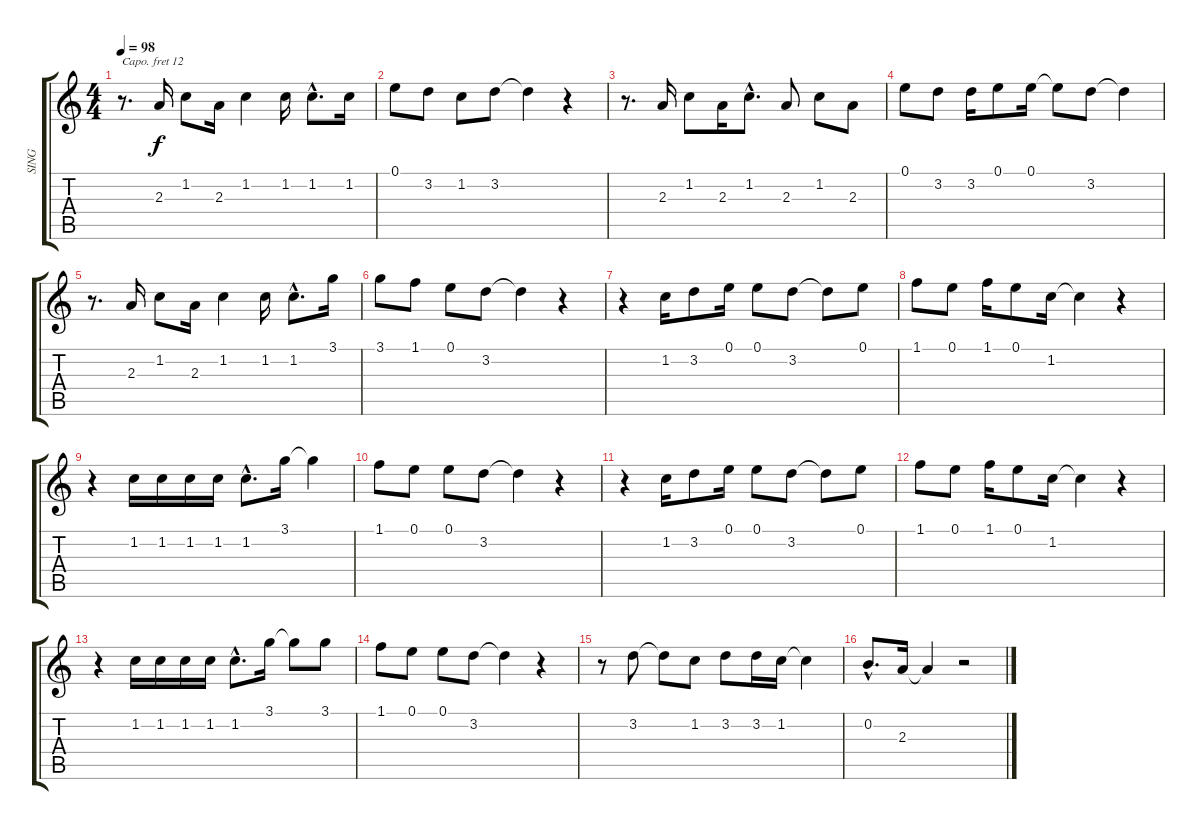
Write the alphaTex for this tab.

\track ("SING" "SING") {instrument electricgrandpiano}
\staff {score tabs}
\capo 12
\tuning (E4 B3 G3 D3 A2 E2) {hide}
\ts (4 4)
\tempo 98
\clef g2
\ks c
r.8{d dy f} 2.3.16 1.2.8 2.3.16 1.2.4 1.2.16 1.2{hac}.8{d} 1.2.16 |
0.1.8 3.2.8 1.2.8 3.2.8 3.2{t}.4 r.4 |
r.8{d} 2.3.16 1.2.8 2.3.16 1.2{hac}.8{d} 2.3.8 1.2.8 2.3.8 |
0.1.8 3.2.8 3.2.16 0.1.8 0.1.16 0.1{t}.8 3.2.8 3.2{t}.4 |
r.8{d} 2.3.16 1.2.8 2.3.16 1.2.4 1.2.16 1.2{hac}.8{d} 3.1.16 |
3.1.8 1.1.8 0.1.8 3.2.8 3.2{t}.4 r.4 |
r.4 1.2.16 3.2.8 0.1.16 0.1.8 3.2.8 3.2{t}.8 0.1.8 |
1.1.8 0.1.8 1.1.16 0.1.8 1.2.16 1.2{t}.4 r.4 |
r.4 1.2.16 1.2.16 1.2.16 1.2.16 1.2{hac}.8{d} 3.1.16 3.1{t}.4 |
1.1.8 0.1.8 0.1.8 3.2.8 3.2{t}.4 r.4 |
r.4 1.2.16 3.2.8 0.1.16 0.1.8 3.2.8 3.2{t}.8 0.1.8 |
1.1.8 0.1.8 1.1.16 0.1.8 1.2.16 1.2{t}.4 r.4 |
r.4 1.2.16 1.2.16 1.2.16 1.2.16 1.2{hac}.8{d} 3.1.16 3.1{t}.8 3.1.8 |
1.1.8 0.1.8 0.1.8 3.2.8 3.2{t}.4 r.4 |
r.8 3.2.8 3.2{t}.8 1.2.8 3.2.8 3.2.16 1.2.16 1.2{t}.4 |
0.2{hac}.8{d} 2.3.16 2.3{t}.4 r.2
